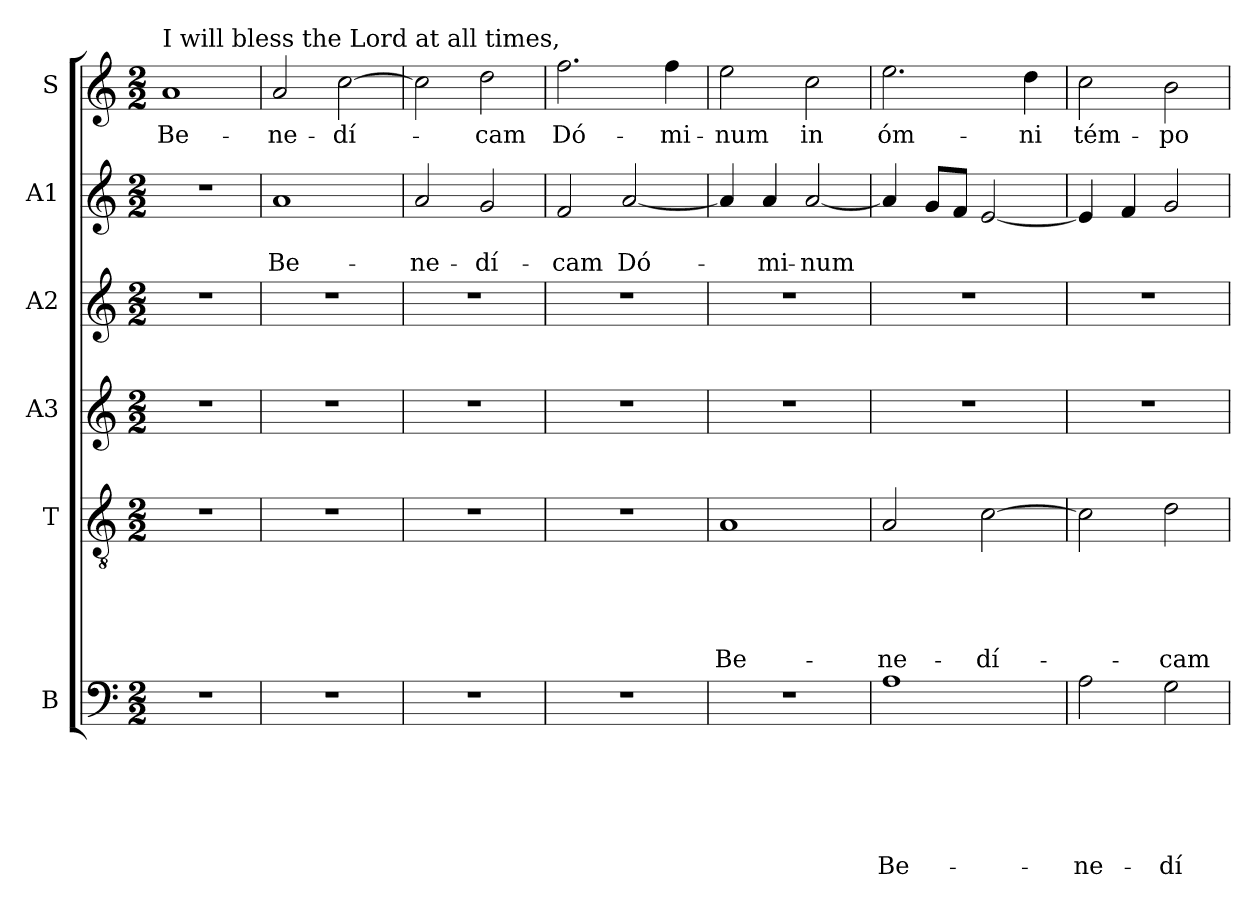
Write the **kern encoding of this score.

**kern	**text	**text	**text	**text	**text	**text	**kern	**text	**text	**text	**text	**text	**kern	**kern	**kern	**text	**text	**kern	**text
*part6	*part6	*part6	*part6	*part6	*part6	*part6	*part5	*part5	*part5	*part5	*part5	*part5	*part4	*part3	*part2	*part2	*part2	*part1	*part1
*staff6	*staff6	*staff6	*staff6	*staff6	*staff6	*staff6	*staff5	*staff5	*staff5	*staff5	*staff5	*staff5	*staff4	*staff3	*staff2	*staff2	*staff2	*staff1	*staff1
*I"B	*	*	*	*	*	*	*I"T	*	*	*	*	*	*I"A3	*I"A2	*I"A1	*	*	*I"S	*
*clefF4	*	*	*	*	*	*	*clefGv2	*	*	*	*	*	*clefG2	*clefG2	*clefG2	*	*	*clefG2	*
*k[]	*	*	*	*	*	*	*k[]	*	*	*	*	*	*k[]	*k[]	*k[]	*	*	*k[]	*
*C:	*	*	*	*	*	*	*C:	*	*	*	*	*	*C:	*C:	*C:	*	*	*C:	*
*M2/2	*	*	*	*	*	*	*M2/2	*	*	*	*	*	*M2/2	*M2/2	*M2/2	*	*	*M2/2	*
=1	=1	=1	=1	=1	=1	=1	=1	=1	=1	=1	=1	=1	=1	=1	=1	=1	=1	=1	=1
!	!	!	!	!	!	!	!	!	!	!	!	!	!	!	!	!	!	!LO:TX:a:t=I will bless the Lord at all times,	!
!	!	!	!	!	!	!	!	!	!	!	!	!	!	!	!	!	!	!	!LO:LY:b
1r	.	.	.	.	.	.	1r	.	.	.	.	.	1r	1r	1r	.	.	1a	Be-
=2	=2	=2	=2	=2	=2	=2	=2	=2	=2	=2	=2	=2	=2	=2	=2	=2	=2	=2	=2
!	!	!	!	!	!	!	!	!	!	!	!	!	!	!	!	!	!LO:LY:b	!	!LO:LY:b
1r	.	.	.	.	.	.	1r	.	.	.	.	.	1r	1r	1a	.	Be-	2a/	-ne-
!	!	!	!	!	!	!	!	!	!	!	!	!	!	!	!	!	!	!	!LO:LY:b
.	.	.	.	.	.	.	.	.	.	.	.	.	.	.	.	.	.	[2cc\	-dí-
=3	=3	=3	=3	=3	=3	=3	=3	=3	=3	=3	=3	=3	=3	=3	=3	=3	=3	=3	=3
!	!	!	!	!	!	!	!	!	!	!	!	!	!	!	!	!	!LO:LY:b	!	!
1r	.	.	.	.	.	.	1r	.	.	.	.	.	1r	1r	2a/	.	-ne-	2cc\]	.
!	!	!	!	!	!	!	!	!	!	!	!	!	!	!	!	!	!LO:LY:b	!	!LO:LY:b
.	.	.	.	.	.	.	.	.	.	.	.	.	.	.	2g/	.	-dí-	2dd\	-cam
=4	=4	=4	=4	=4	=4	=4	=4	=4	=4	=4	=4	=4	=4	=4	=4	=4	=4	=4	=4
!	!	!	!	!	!	!	!	!	!	!	!	!	!	!	!	!	!LO:LY:b	!	!LO:LY:b
1r	.	.	.	.	.	.	1r	.	.	.	.	.	1r	1r	2f/	.	-cam	2.ff\	Dó-
!	!	!	!	!	!	!	!	!	!	!	!	!	!	!	!	!	!LO:LY:b	!	!
.	.	.	.	.	.	.	.	.	.	.	.	.	.	.	[2a/	.	Dó-	.	.
!	!	!	!	!	!	!	!	!	!	!	!	!	!	!	!	!	!	!	!LO:LY:b
.	.	.	.	.	.	.	.	.	.	.	.	.	.	.	.	.	.	4ff\	-mi-
=5	=5	=5	=5	=5	=5	=5	=5	=5	=5	=5	=5	=5	=5	=5	=5	=5	=5	=5	=5
!	!	!	!	!	!	!	!	!	!	!	!	!LO:LY:b	!	!	!	!	!	!	!LO:LY:b
1r	.	.	.	.	.	.	1A	.	.	.	.	Be-	1r	1r	4a/]	.	.	2ee\	-num
!	!	!	!	!	!	!	!	!	!	!	!	!	!	!	!	!	!LO:LY:b	!	!
.	.	.	.	.	.	.	.	.	.	.	.	.	.	.	4a/	.	-mi-	.	.
!	!	!	!	!	!	!	!	!	!	!	!	!	!	!	!	!	!LO:LY:b	!	!LO:LY:b
.	.	.	.	.	.	.	.	.	.	.	.	.	.	.	[2a/	.	-num	2cc\	in
=6	=6	=6	=6	=6	=6	=6	=6	=6	=6	=6	=6	=6	=6	=6	=6	=6	=6	=6	=6
!	!	!	!	!	!	!LO:LY:b	!	!	!	!	!	!LO:LY:b	!	!	!	!	!	!	!LO:LY:b
1A	.	.	.	.	.	Be-	2A/	.	.	.	.	-ne-	1r	1r	4a/]	.	.	2.ee\	óm-
.	.	.	.	.	.	.	.	.	.	.	.	.	.	.	8g/L	.	.	.	.
.	.	.	.	.	.	.	.	.	.	.	.	.	.	.	8f/J	.	.	.	.
!	!	!	!	!	!	!	!	!	!	!	!	!LO:LY:b	!	!	!	!	!	!	!
.	.	.	.	.	.	.	[2c\	.	.	.	.	-dí-	.	.	[2e/	.	.	.	.
!	!	!	!	!	!	!	!	!	!	!	!	!	!	!	!	!	!	!	!LO:LY:b
.	.	.	.	.	.	.	.	.	.	.	.	.	.	.	.	.	.	4dd\	-ni
!!LO:PB:g=z
=7	=7	=7	=7	=7	=7	=7	=7	=7	=7	=7	=7	=7	=7	=7	=7	=7	=7	=7	=7
!	!	!	!	!	!	!LO:LY:b	!	!	!	!	!	!	!	!	!	!	!	!	!LO:LY:b
2A\	.	.	.	.	.	-ne-	2c\]	.	.	.	.	.	1r	1r	4e/]	.	.	2cc\	tém-
.	.	.	.	.	.	.	.	.	.	.	.	.	.	.	4f/	.	.	.	.
!	!	!	!	!	!	!LO:LY:b	!	!	!	!	!	!LO:LY:b	!	!	!	!	!	!	!LO:LY:b
2G\	.	.	.	.	.	-dí-	2d\	.	.	.	.	-cam	.	.	2g/	.	.	2b\	-po-
=	=	=	=	=	=	=	=	=	=	=	=	=	=	=	=	=	=	=	=
*-	*-	*-	*-	*-	*-	*-	*-	*-	*-	*-	*-	*-	*-	*-	*-	*-	*-	*-	*-
